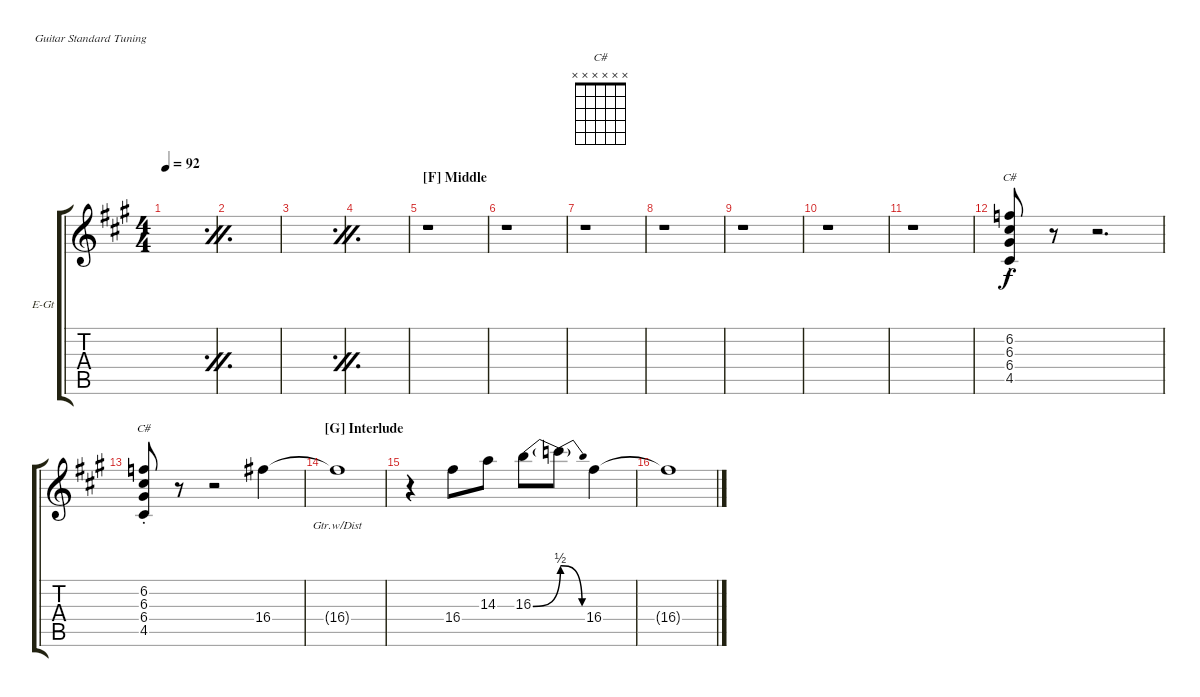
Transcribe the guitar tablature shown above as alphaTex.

\defaultSystemsLayout 4
\bracketExtendMode groupsimilarinstruments
\firstSystemTrackNameOrientation horizontal
\otherSystemsTrackNameOrientation horizontal
\track ("Jamie Cook (Guitar Two)" "E-Gt") {instrument overdrivenguitar}
\staff {score tabs}
\tuning (E4 B3 G3 D3 A2 E2)
\chord ("C#" 4 6 6 6 4 x) {firstfret 4 showfingering false barre 4}
\chord ("C#" x x x x x x)
\ts (4 4)
\tempo 92
\clef g2
\simile firstofdouble
\ks a
|
\simile secondofdouble
|
\simile firstofdouble
|
\simile secondofdouble
|
\section ("F" "Middle")
r.1 |
r.1 |
r.1 |
r.1 |
r.1 |
r.1 |
r.1 |
(4.5 6.4 6.3 6.2{st}).8{ch "C#" lyrics (0 "") lyrics (1 "") lyrics (2 "") lyrics (3 "") lyrics (4 "")} r.8 r.2{d} |
(4.5 6.4 6.3 6.2{st}).8{ch "C#" lyrics (0 "") lyrics (1 "") lyrics (2 "") lyrics (3 "") lyrics (4 "")} r.8 r.2 16.4.4{lyrics (0 "") lyrics (1 "") lyrics (2 "") lyrics (3 "") lyrics (4 "")} |
\section ("G" "Interlude")
16.4{t}.1{lyrics (0 "Gtr.w/Dist") lyrics (1 "") lyrics (2 "") lyrics (3 "") lyrics (4 "")} |
r.4 16.4.8{lyrics (0 "") lyrics (1 "") lyrics (2 "") lyrics (3 "") lyrics (4 "")} 14.3.8 16.3{be (bend 0 0 20.4 2)}.8 16.3{be (release 0 2 15 0) t}.8 16.4.4 |
16.4{t}.1
